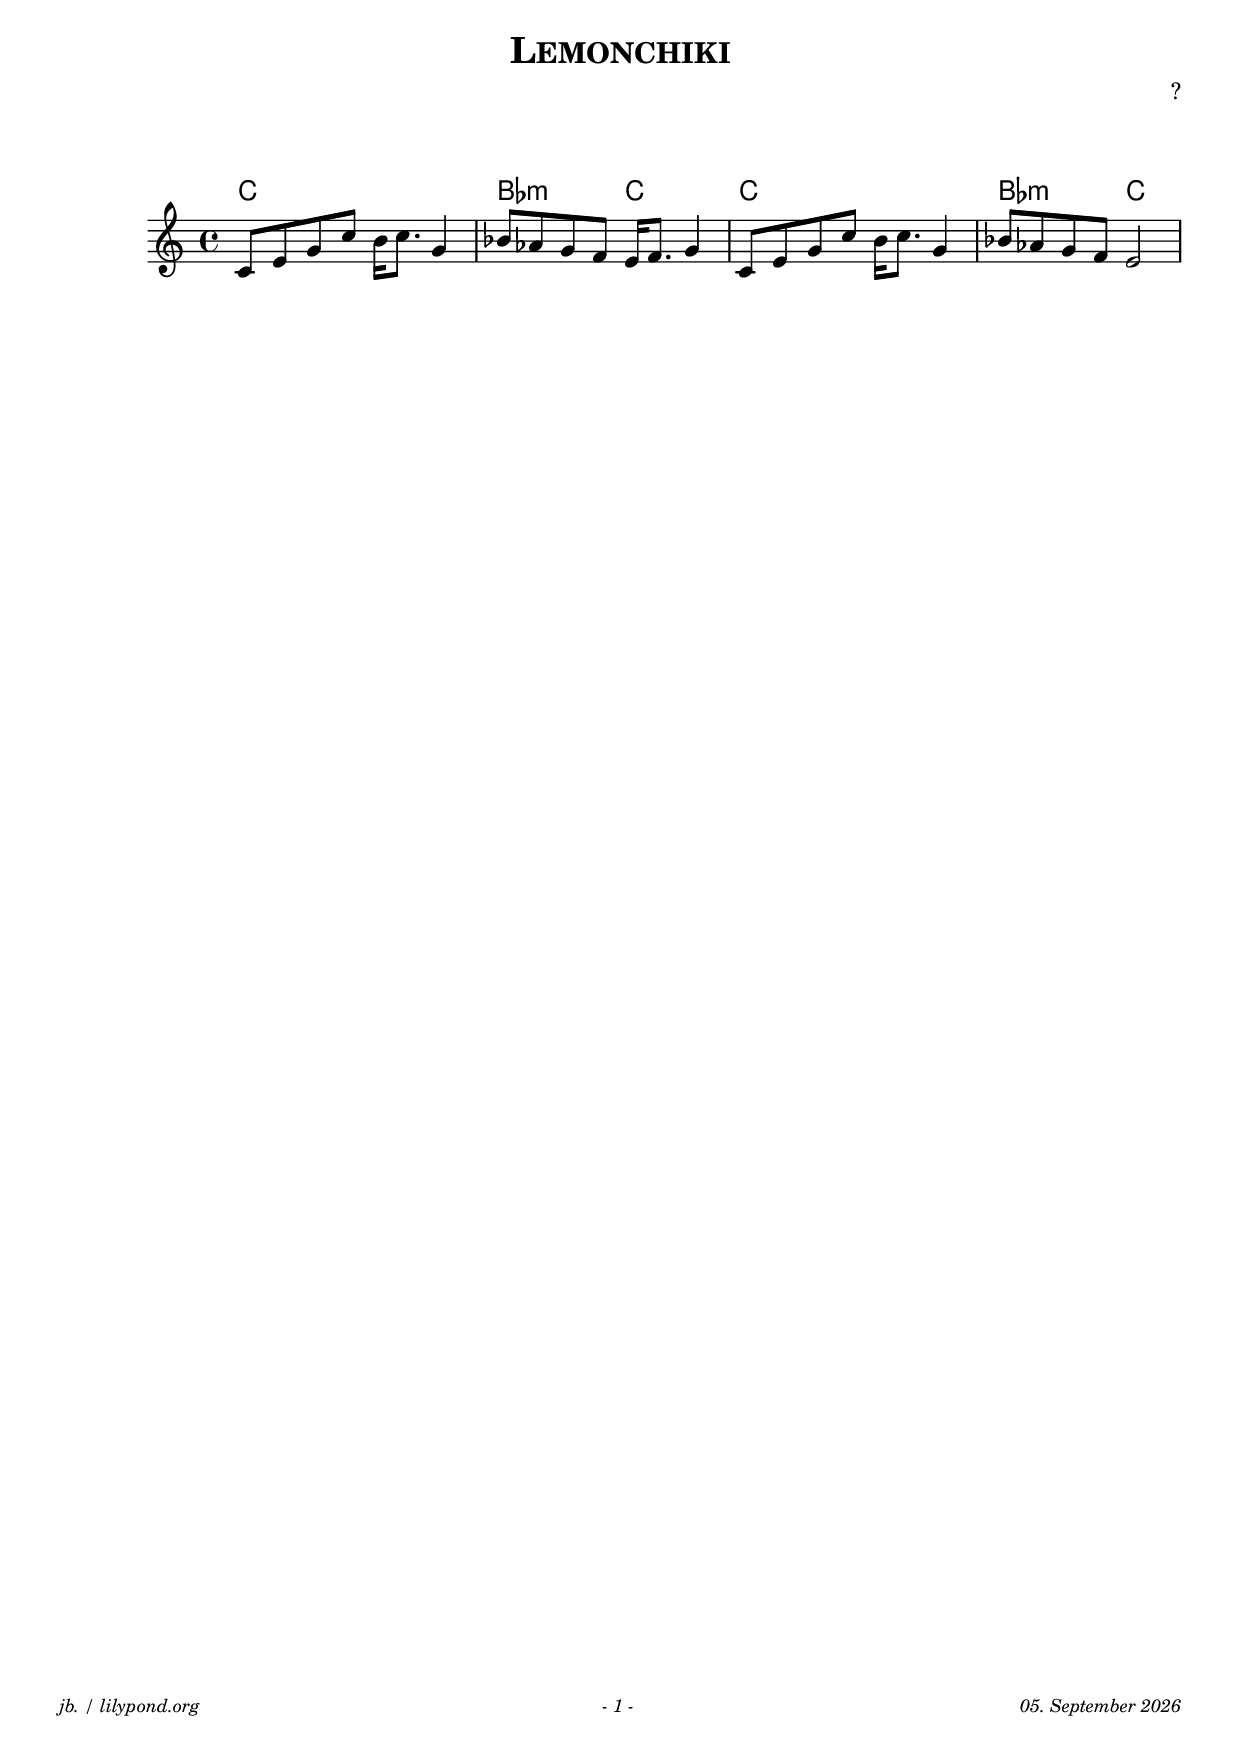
% tepmlate for a three parts Staff with lyrices and a repeat in it
\version "2.20.0"

piecename_footerline = "Lemonchiki"
\include "../_common/footers.ily"
\footer_common_with_pagenum 

\header {
  title = \markup \caps  {"Lemonchiki"}
  composer = "?"
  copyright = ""
  arranger = " "
  }

\markup \vspace #1 % space between header and score

% -- music and text ------------------------------------------------
global = {
  \key c \major
  \time 4/4
}

d_m = { d,8 <a, d f >8}

voice_vocal = \fixed c' { 
  c e g c' b16 c'8. g4 bes8 as g f e16 f8. g4
  c8 e g c' b16 c'8. g4 bes8 as g f e2
   \break
}


voice_chords = \chordmode {
  c1 bes2:m c2 c1 bes2:m c2
  
}

stanza_one = \lyricmode 
  {\set fontSize = #-2 
    } 


% -- container ---------------------------------------------
\score {
  <<
    
    \new ChordNames {
      \voice_chords
    }
    
  \new Staff 
    {
     \global
     \voice_vocal
    }
   
  \new Lyrics 
    \stanza_one
  >>
  \layout { }
  \midi { \tempo 4=120 }
}